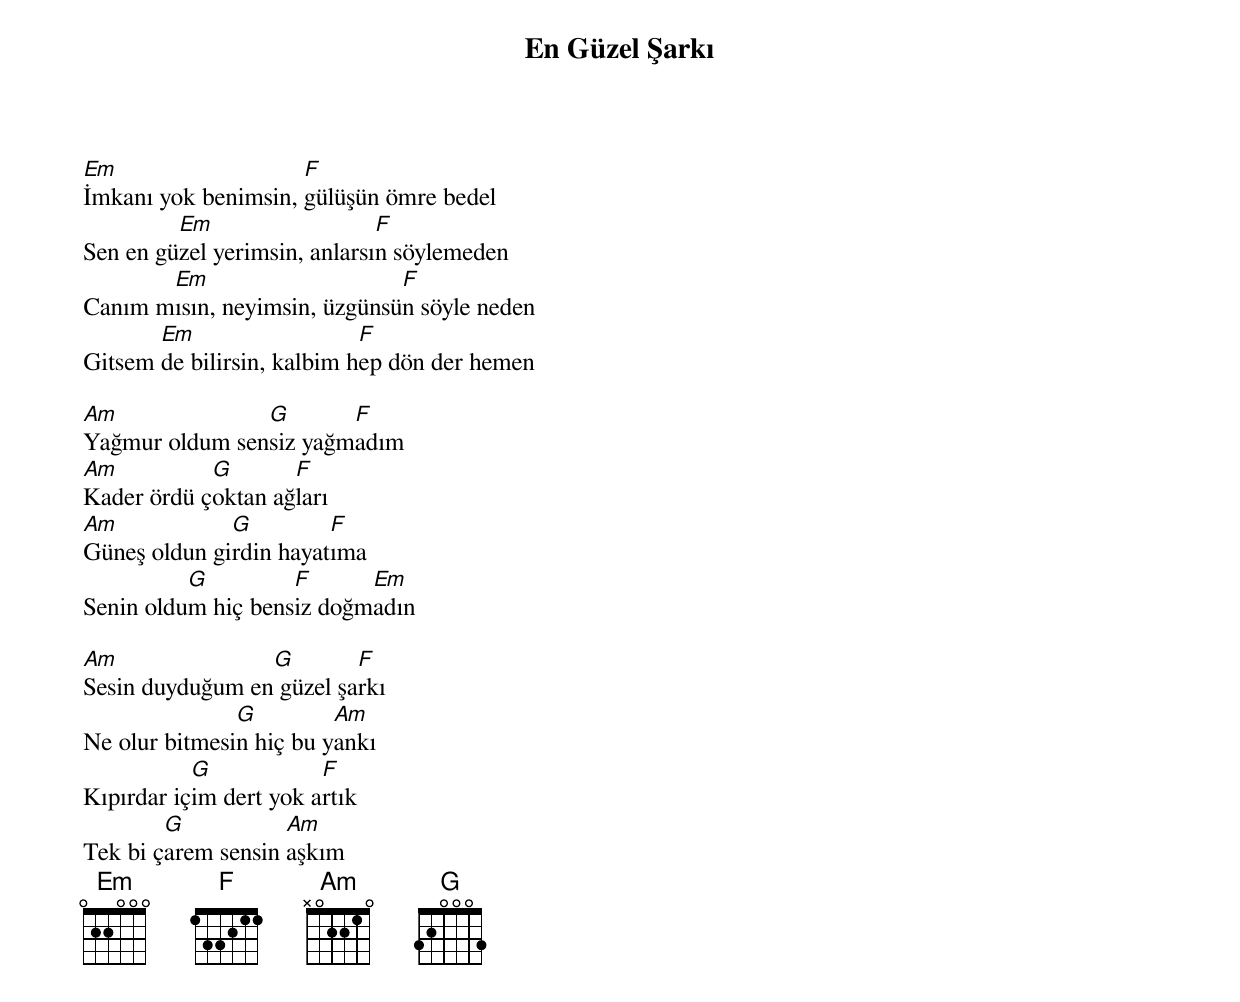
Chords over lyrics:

{title: En Güzel Şarkı}
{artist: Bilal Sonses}

Em                   F
İmkanı yok benimsin, gülüşün ömre bedel
         Em                   F
Sen en güzel yerimsin, anlarsın söylemeden
       Em                     F
Canım mısın, neyimsin, üzgünsün söyle neden
       Em                   F
Gitsem de bilirsin, kalbim hep dön der hemen

Am              G       F
Yağmur oldum sensiz yağmadım
Am          G       F
Kader ördü çoktan ağları
Am            G         F
Güneş oldun girdin hayatıma
          G         F      Em
Senin oldum hiç bensiz doğmadın

Am               G        F
Sesin duyduğum en güzel şarkı
               G         Am
Ne olur bitmesin hiç bu yankı
           G            F
Kıpırdar içim dert yok artık
        G           Am
Tek bi çarem sensin aşkım
